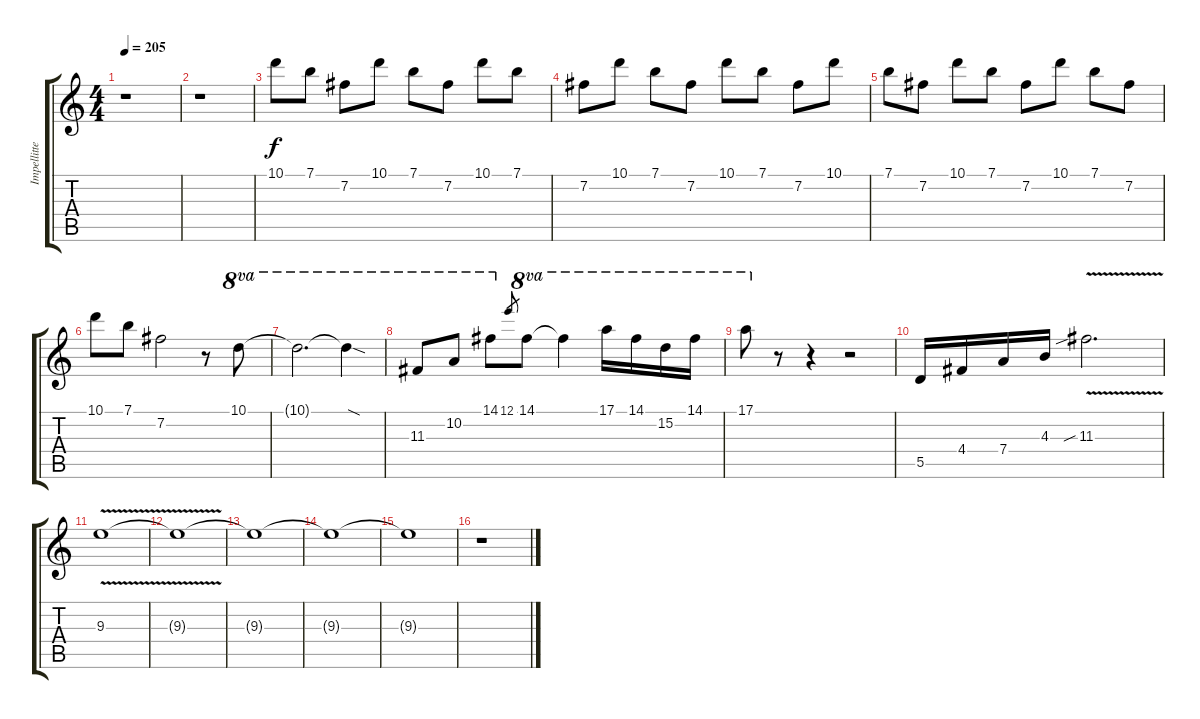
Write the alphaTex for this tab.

\track ("Impellitteri2" "Impellitte") {instrument overdrivenguitar}
\staff {score tabs}
\tuning (E4 B3 G3 D3 A2 E2) {hide}
\ts (4 4)
\tempo 205
\clef g2
\ks c
r.1{dy f} |
r.1 |
10.1.8 7.1.8 7.2.8 10.1.8 7.1.8 7.2.8 10.1.8 7.1.8 |
7.2.8 10.1.8 7.1.8 7.2.8 10.1.8 7.1.8 7.2.8 10.1.8 |
7.1.8 7.2.8 10.1.8 7.1.8 7.2.8 10.1.8 7.1.8 7.2.8 |
10.1.8 7.1.8 7.2.2 r.8 10.1.8{ot 8va} |
10.1{t}.2{d ot 8va} 10.1{sod t}.4{ot 8va} |
11.3.8{ot 8va} 10.2.8{ot 8va} 14.1.8{ot 8va} 12.1.8{gr} 14.1.8{ot 8va} 14.1{t}.4{ot 8va} 17.1.16{ot 8va} 14.1.16{ot 8va} 15.2.16{ot 8va} 14.1.16{ot 8va} |
17.1.8{ot 8va} r.8 r.4 r.2 |
5.5.16 4.4.16 7.4.16 4.3.16 11.3{v sib}.2{d} |
9.3{v}.1 |
9.3{t}.1 |
9.3{t}.1 |
9.3{t}.1 |
9.3{t}.1 |
r.1
